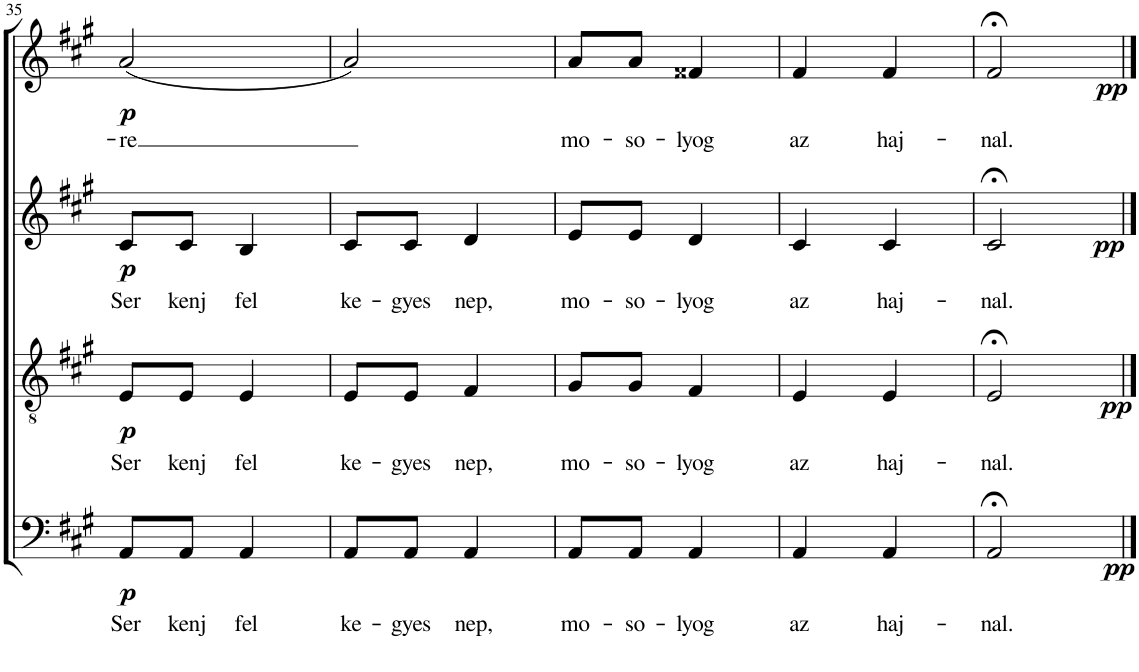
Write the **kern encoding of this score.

**kern	**text	**dynam	**kern	**text	**dynam	**kern	**text	**dynam	**kern	**text	**dynam
*part4	*part4	*part4	*part3	*part3	*part3	*part2	*part2	*part2	*part1	*part1	*part1
*staff4	*staff4	*staff4	*staff3	*staff3	*staff3	*staff2	*staff2	*staff2	*staff1	*staff1	*staff1
*I"Bass	*	*	*I"Tenor	*	*	*I"Alto	*	*	*I"Soprano	*	*
!!LO:PB:g=z
*clefF4	*	*	*clefGv2	*	*	*clefG2	*	*	*clefG2	*	*
*	*	*	*Trd1c2	*	*	*	*	*	*	*	*
*k[f#c#g#]	*	*	*k[f#c#g#]	*	*	*k[f#c#g#]	*	*	*k[f#c#g#]	*	*
*M2/4	*	*	*M2/4	*	*	*M2/4	*	*	*M2/4	*	*
=35	=35	=35	=35	=35	=35	=35	=35	=35	=35	=35	=35
!	!LO:LY:b	!LO:DY:b	!	!LO:LY:b	!LO:DY:b	!	!LO:LY:b	!LO:DY:b	!	!LO:LY:b	!LO:DY:b
8AA/L	Ser	p	8E/L	Ser	p	8c#/L	Ser	p	(2a/	-re	p
!	!LO:LY:b	!	!	!LO:LY:b	!	!	!LO:LY:b	!	!	!	!
8AA/J	kenj	.	8E/J	kenj	.	8c#/J	kenj	.	.	.	.
!	!LO:LY:b	!	!	!LO:LY:b	!	!	!LO:LY:b	!	!	!	!
4AA/	fel	.	4E/	fel	.	4B/	fel	.	.	.	.
=36	=36	=36	=36	=36	=36	=36	=36	=36	=36	=36	=36
!	!LO:LY:b	!	!	!LO:LY:b	!	!	!LO:LY:b	!	!	!	!
8AA/L	ke-	.	8E/L	ke-	.	8c#/L	ke-	.	2a/)	.	.
!	!LO:LY:b	!	!	!LO:LY:b	!	!	!LO:LY:b	!	!	!	!
8AA/J	-gyes	.	8E/J	-gyes	.	8c#/J	-gyes	.	.	.	.
!	!LO:LY:b	!	!	!LO:LY:b	!	!	!LO:LY:b	!	!	!	!
4AA/	nep,	.	4F#/	nep,	.	4d/	nep,	.	.	.	.
=37	=37	=37	=37	=37	=37	=37	=37	=37	=37	=37	=37
!	!LO:LY:b	!	!	!LO:LY:b	!	!	!LO:LY:b	!	!	!LO:LY:b	!
8AA/L	mo-	.	8G#/L	mo-	.	8e/L	mo-	.	8a/L	mo-	.
!	!LO:LY:b	!	!	!LO:LY:b	!	!	!LO:LY:b	!	!	!LO:LY:b	!
8AA/J	-so-	.	8G#/J	-so-	.	8e/J	-so-	.	8a/J	-so-	.
!	!LO:LY:b	!	!	!LO:LY:b	!	!	!LO:LY:b	!	!	!LO:LY:b	!
4AA/	-lyog	.	4F#/	-lyog	.	4d/	-lyog	.	4f##X/	-lyog	.
=38	=38	=38	=38	=38	=38	=38	=38	=38	=38	=38	=38
!	!LO:LY:b	!	!	!LO:LY:b	!	!	!LO:LY:b	!	!	!LO:LY:b	!
4AA/	az	.	4E/	az	.	4c#/	az	.	4f#/	az	.
!	!LO:LY:b	!	!	!LO:LY:b	!	!	!LO:LY:b	!	!	!LO:LY:b	!
4AA/	haj-	.	4E/	haj-	.	4c#/	haj-	.	4f#/	haj-	.
=39	=39	=39	=39	=39	=39	=39	=39	=39	=39	=39	=39
!	!LO:LY:b	!LO:DY:b	!	!LO:LY:b	!LO:DY:b	!	!LO:LY:b	!LO:DY:b	!	!LO:LY:b	!LO:DY:b
2AA;</	-nal.	pp	2E;</	-nal.	pp	2c#;</	-nal.	pp	2f#;</	-nal.	pp
==	==	==	==	==	==	==	==	==	==	==	==
*-	*-	*-	*-	*-	*-	*-	*-	*-	*-	*-	*-
